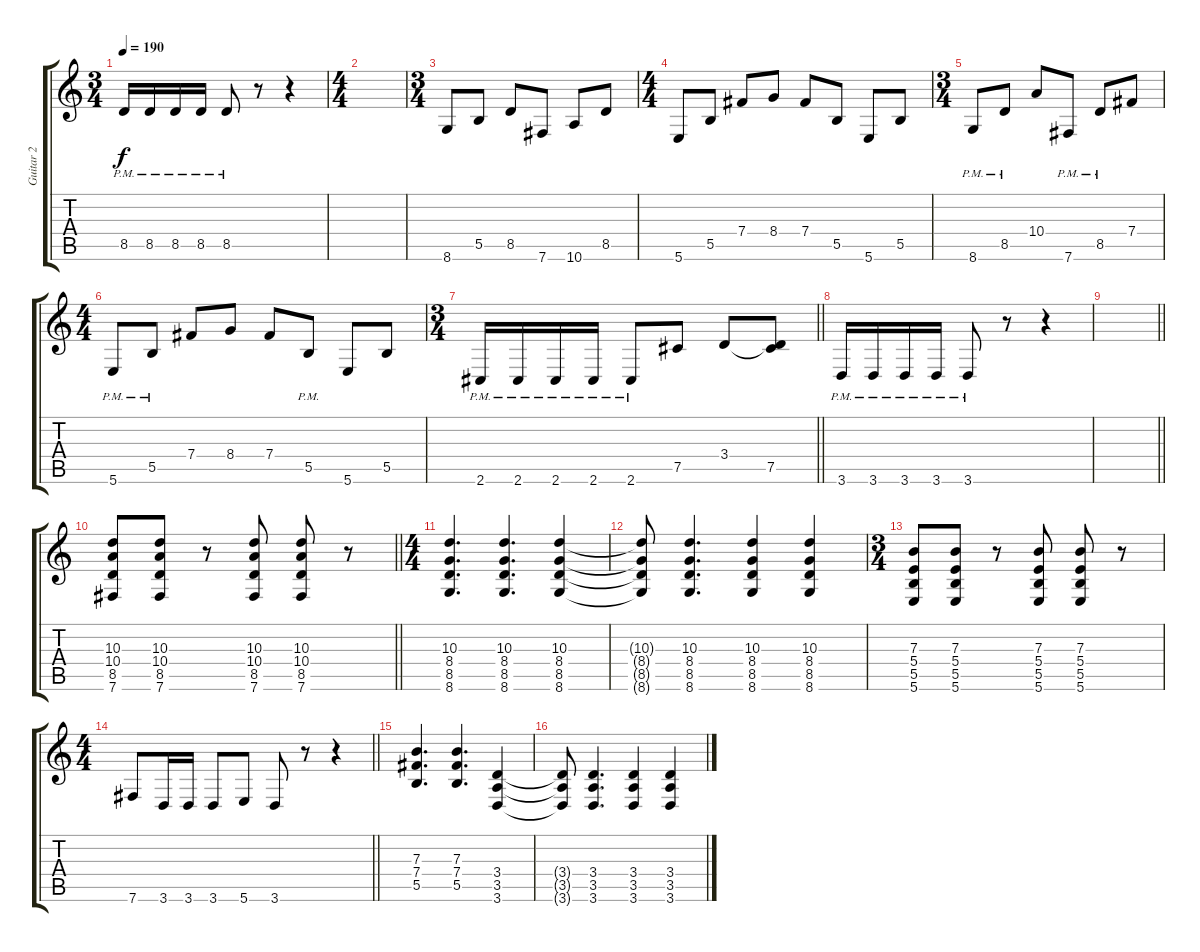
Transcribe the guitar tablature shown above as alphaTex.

\track ("Guitar 2" "Guitar 2") {instrument distortionguitar}
\staff {score tabs}
\tuning (Db4 Ab3 E3 B2 Gb2 B1) {hide}
\ts (3 4)
\tempo 190
\clef g2
\ks c
8.5{pm}.16{dy f} 8.5{pm}.16 8.5{pm}.16 8.5{pm}.16 8.5{pm}.8 r.8 r.4 |
\ts (4 4)
|
\ts (3 4)
8.6.8 5.5.8 8.5.8 7.6.8 10.6.8 8.5.8 |
\ts (4 4)
5.6.8 5.5.8 7.4.8 8.4.8 7.4.8 5.5.8 5.6.8 5.5.8 |
\ts (3 4)
8.6{pm}.8 8.5{pm}.8 10.4.8 7.6{pm}.8 8.5{pm}.8 7.4.8 |
\ts (4 4)
5.6{pm}.8 5.5{pm}.8 7.4.8 8.4.8 7.4.8 5.5{pm}.8 5.6.8 5.5.8 |
\ts (3 4)
\barLineRight lightlight
2.6{pm}.16 2.6{pm}.16 2.6{pm}.16 2.6{pm}.16 2.6{pm}.8 7.5.8 3.4.8 (3.4{t} 7.5).8 |
3.6{pm}.16 3.6{pm}.16 3.6{pm}.16 3.6{pm}.16 3.6{pm}.8 r.8 r.4 |
\barLineRight lightlight
|
\barLineRight lightlight
(10.3 10.4 8.5 7.6).8 (10.3 10.4 8.5 7.6).8 r.8 (10.3 10.4 8.5 7.6).8 (10.3 10.4 8.5 7.6).8 r.8 |
\ts (4 4)
(10.3 8.4 8.5 8.6).4{d} (10.3 8.4 8.5 8.6).4{d} (10.3 8.4 8.5 8.6).4 |
(10.3{t} 8.4{t} 8.5{t} 8.6{t}).8 (10.3 8.4 8.5 8.6).4{d} (10.3 8.4 8.5 8.6).4 (10.3 8.4 8.5 8.6).4 |
\ts (3 4)
(7.3 5.4 5.5 5.6).8 (7.3 5.4 5.5 5.6).8 r.8 (7.3 5.4 5.5 5.6).8 (7.3 5.4 5.5 5.6).8 r.8 |
\ts (4 4)
\barLineRight lightlight
7.6.8 3.6.16 3.6.16 3.6.8 5.6.8 3.6.8 r.8 r.4 |
(7.3 7.4 5.5).4{d} (7.3 7.4 5.5).4{d} (3.4 3.5 3.6).4 |
(3.4{t} 3.5{t} 3.6{t}).8 (3.4 3.5 3.6).4{d} (3.4 3.5 3.6).4 (3.4 3.5 3.6).4
